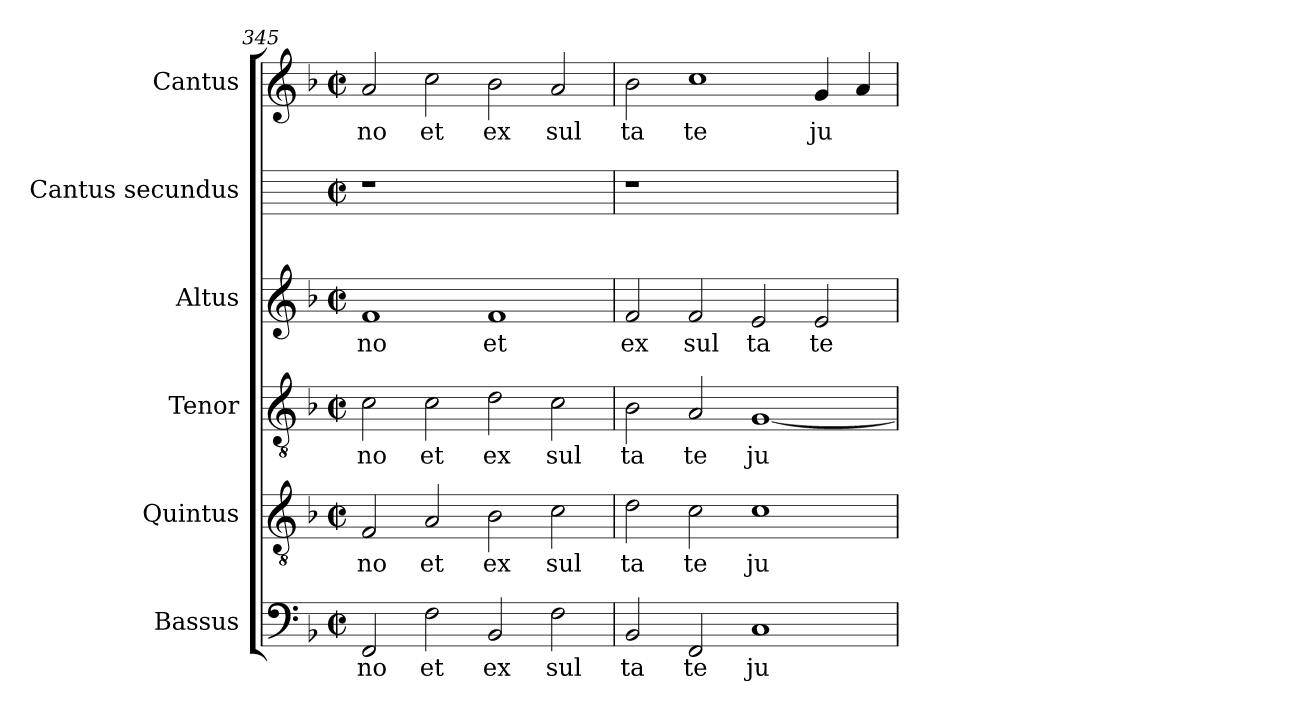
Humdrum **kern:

**kern	**text	**kern	**text	**kern	**text	**kern	**text	**kern	**kern	**text
*part6	*part6	*part5	*part5	*part4	*part4	*part3	*part3	*part2	*part1	*part1
*staff6	*staff6	*staff5	*staff5	*staff4	*staff4	*staff3	*staff3	*staff2	*staff1	*staff1
*I"Bassus	*	*I"Quintus	*	*I"Tenor	*	*I"Altus	*	*I"Cantus  secundus	*I"Cantus	*
*I'B	*	*I'Q	*	*I'T	*	*I'A	*	*	*I'C	*
*clefF4	*	*clefGv2	*	*clefGv2	*	*clefG2	*	*	*clefG2	*
*k[b-]	*	*k[b-]	*	*k[b-]	*	*k[b-]	*	*k[]	*k[b-]	*
*F:	*	*F:	*	*F:	*	*F:	*	*C:	*F:	*
*M2/2	*	*M2/2	*	*M2/2	*	*M2/2	*	*M2/2	*M2/2	*
*met(c|)	*	*met(c|)	*	*met(c|)	*	*met(c|)	*	*met(c|)	*met(c|)	*
=345	=345	=345	=345	=345	=345	=345	=345	=345	=345	=345
!	!LO:LY:b:cj	!	!LO:LY:b:cj	!	!LO:LY:b:cj	!	!LO:LY:b:cj	!	!	!LO:LY:b:cj
2FF/	no	2F/	no	2c\	no	1f	no	1r	2a/	no
!	!LO:LY:b:cj	!	!LO:LY:b:cj	!	!LO:LY:b:cj	!	!	!	!	!LO:LY:b:cj
2F\	et	2A/	et	2c\	et	.	.	.	2cc\	et
!	!LO:LY:b:cj	!	!LO:LY:b:cj	!	!LO:LY:b:cj	!	!LO:LY:b:cj	!	!	!LO:LY:b:cj
2BB-/	ex	2B-\	ex	2d\	ex	1f	et	1ryy	2b-\	ex
!	!LO:LY:b:cj	!	!LO:LY:b:cj	!	!LO:LY:b:cj	!	!	!	!	!LO:LY:b:cj
2F\	sul	2c\	sul	2c\	sul	.	.	.	2a/	sul
=346	=346	=346	=346	=346	=346	=346	=346	=346	=346	=346
!	!LO:LY:b:cj	!	!LO:LY:b:cj	!	!LO:LY:b:cj	!	!LO:LY:b:cj	!	!	!LO:LY:b:cj
2BB-/	ta	2d\	ta	2B-\	ta	2f/	ex	1r	2b-\	ta
!	!LO:LY:b:cj	!	!LO:LY:b:cj	!	!LO:LY:b:cj	!	!LO:LY:b:cj	!	!	!LO:LY:b:cj
2FF/	te	2c\	te	2A/	te	2f/	sul	.	1cc	te
!	!LO:LY:b:cj	!	!LO:LY:b:cj	!	!LO:LY:b:cj	!	!LO:LY:b:cj	!	!	!
1C	ju	1c	ju	[<1G	ju	2e/	ta	1ryy	.	.
!	!	!	!	!	!	!	!LO:LY:b:cj	!	!	!LO:LY:b:cj
.	.	.	.	.	.	2e/	te	.	4g/	ju
!	!	!	!	!	!	!	!	!	!	!LO:LY:b:cj
.	.	.	.	.	.	.	.	.	4a/	.
=	=	=	=	=	=	=	=	=	=	=
*-	*-	*-	*-	*-	*-	*-	*-	*-	*-	*-
